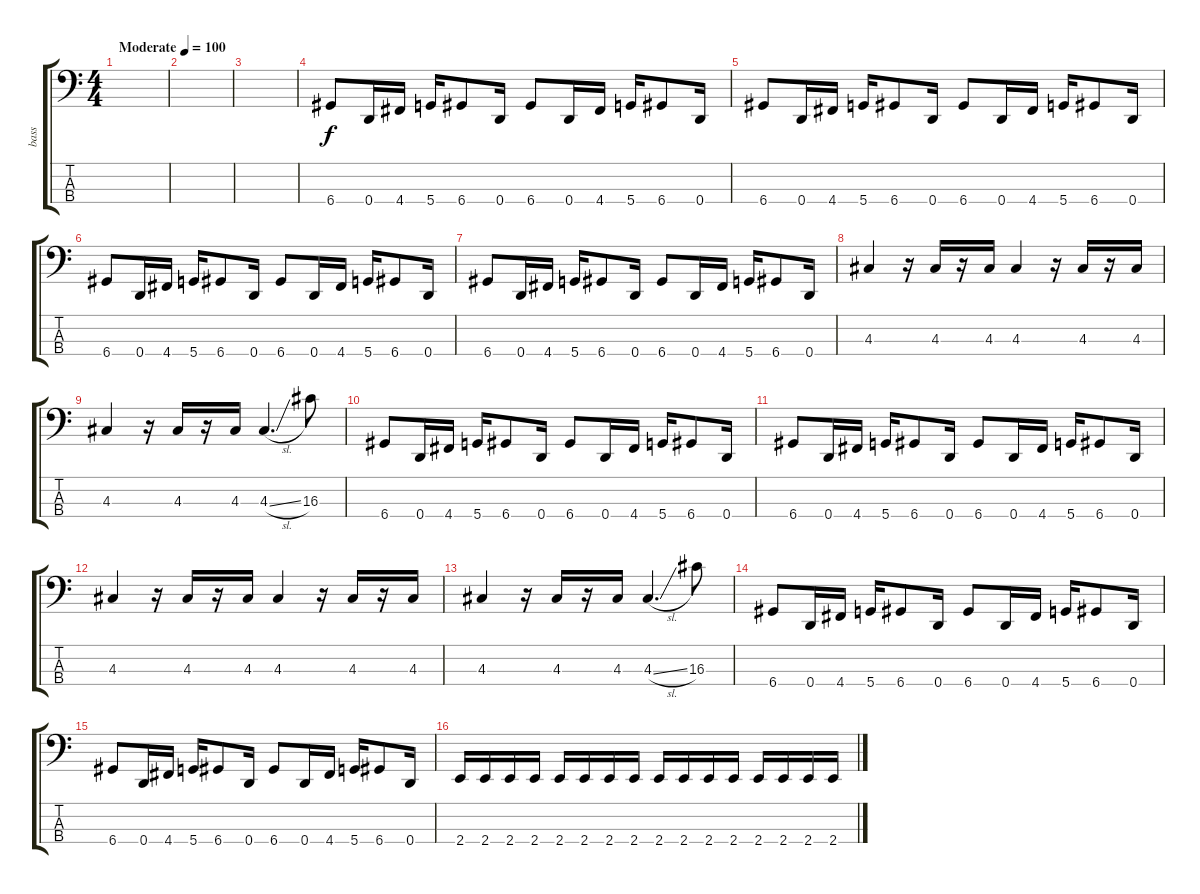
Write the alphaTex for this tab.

\track ("bass" "bass") {instrument electricbassfinger}
\staff {score tabs}
\tuning (G2 D2 A1 D1) {hide}
\ts (4 4)
\tempo (100 "Moderate")
\clef f4
\ks c
|
|
|
6.4.8 0.4.16 4.4.16 5.4.16 6.4.8 0.4.16 6.4.8 0.4.16 4.4.16 5.4.16 6.4.8 0.4.16 |
6.4.8 0.4.16 4.4.16 5.4.16 6.4.8 0.4.16 6.4.8 0.4.16 4.4.16 5.4.16 6.4.8 0.4.16 |
6.4.8 0.4.16 4.4.16 5.4.16 6.4.8 0.4.16 6.4.8 0.4.16 4.4.16 5.4.16 6.4.8 0.4.16 |
6.4.8 0.4.16 4.4.16 5.4.16 6.4.8 0.4.16 6.4.8 0.4.16 4.4.16 5.4.16 6.4.8 0.4.16 |
4.3.4 r.16 4.3.16 r.16 4.3.16 4.3.4 r.16 4.3.16 r.16 4.3.16 |
4.3.4 r.16 4.3.16 r.16 4.3.16 4.3{sl}.4{d} 16.3.8 |
6.4.8 0.4.16 4.4.16 5.4.16 6.4.8 0.4.16 6.4.8 0.4.16 4.4.16 5.4.16 6.4.8 0.4.16 |
6.4.8 0.4.16 4.4.16 5.4.16 6.4.8 0.4.16 6.4.8 0.4.16 4.4.16 5.4.16 6.4.8 0.4.16 |
4.3.4 r.16 4.3.16 r.16 4.3.16 4.3.4 r.16 4.3.16 r.16 4.3.16 |
4.3.4 r.16 4.3.16 r.16 4.3.16 4.3{sl}.4{d} 16.3.8 |
6.4.8 0.4.16 4.4.16 5.4.16 6.4.8 0.4.16 6.4.8 0.4.16 4.4.16 5.4.16 6.4.8 0.4.16 |
6.4.8 0.4.16 4.4.16 5.4.16 6.4.8 0.4.16 6.4.8 0.4.16 4.4.16 5.4.16 6.4.8 0.4.16 |
2.4.16 2.4.16 2.4.16 2.4.16 2.4.16 2.4.16 2.4.16 2.4.16 2.4.16 2.4.16 2.4.16 2.4.16 2.4.16 2.4.16 2.4.16 2.4.16
